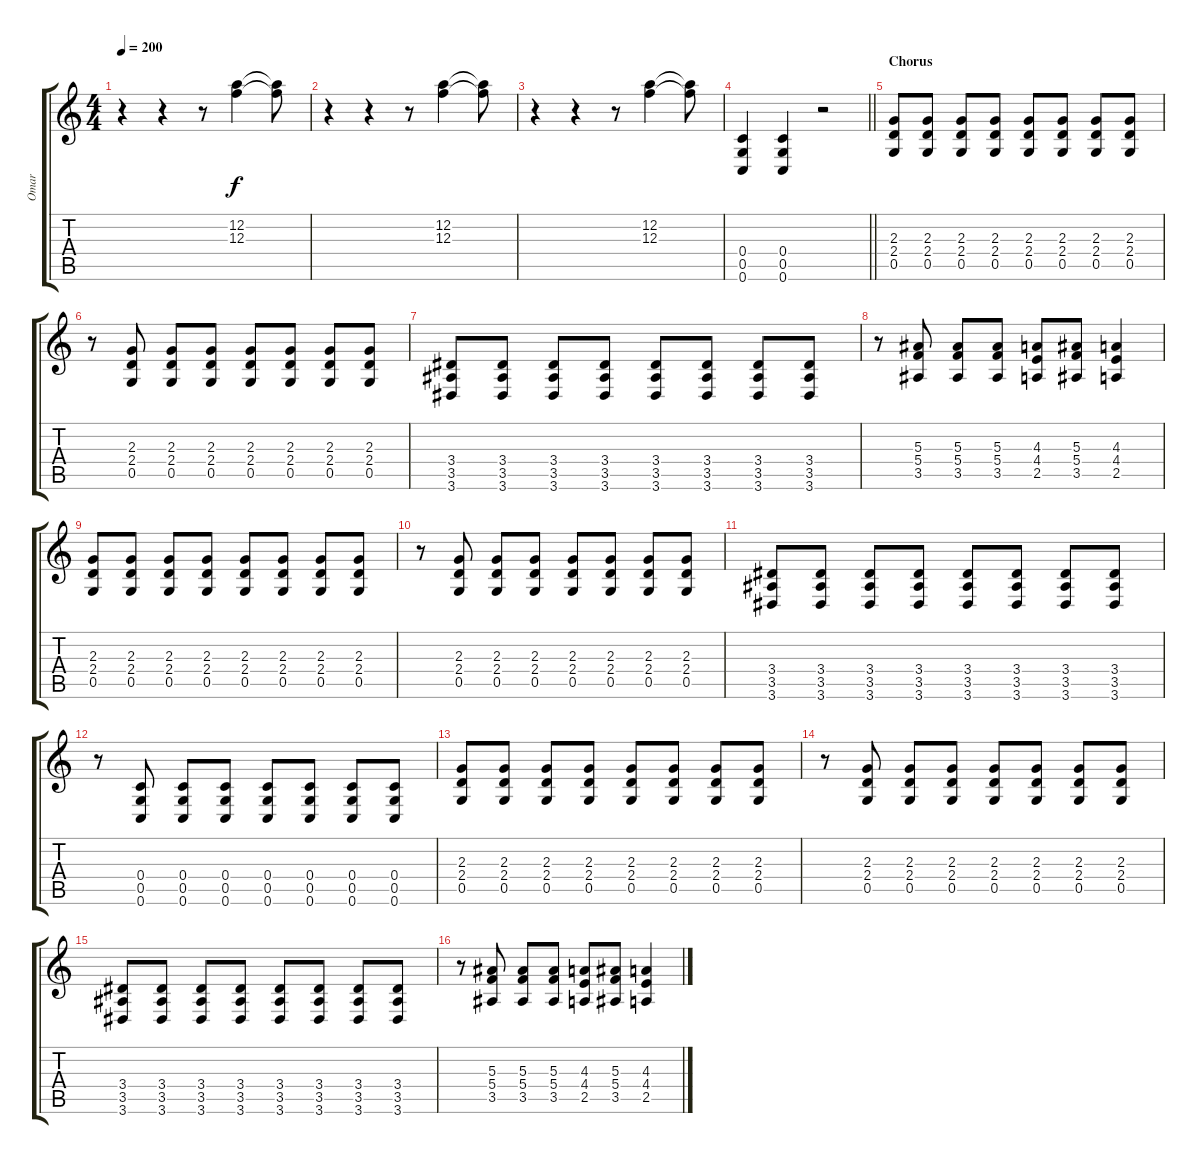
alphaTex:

\track ("Omar" "Omar") {instrument distortionguitar}
\staff {score tabs}
\tuning (D4 A3 F3 C3 G2 C2) {hide}
\ts (4 4)
\tempo 200
\clef g2
\ks c
r.4{dy f} r.4 r.8 (12.2 12.3).4 (12.2{t} 12.3{t}).8 |
r.4 r.4 r.8 (12.2 12.3).4 (12.2{t} 12.3{t}).8 |
r.4 r.4 r.8 (12.2 12.3).4 (12.2{t} 12.3{t}).8 |
\barLineRight lightlight
(0.4 0.5 0.6).4 (0.4 0.5 0.6).4 r.2 |
\section ("" "Chorus")
(2.3 2.4 0.5).8{instrument distortionguitar} (2.3 2.4 0.5).8 (2.3 2.4 0.5).8 (2.3 2.4 0.5).8 (2.3 2.4 0.5).8 (2.3 2.4 0.5).8 (2.3 2.4 0.5).8 (2.3 2.4 0.5).8 |
r.8 (2.3 2.4 0.5).8 (2.3 2.4 0.5).8 (2.3 2.4 0.5).8 (2.3 2.4 0.5).8 (2.3 2.4 0.5).8 (2.3 2.4 0.5).8 (2.3 2.4 0.5).8 |
(3.4 3.5 3.6).8 (3.4 3.5 3.6).8 (3.4 3.5 3.6).8 (3.4 3.5 3.6).8 (3.4 3.5 3.6).8 (3.4 3.5 3.6).8 (3.4 3.5 3.6).8 (3.4 3.5 3.6).8 |
r.8 (5.3 5.4 3.5).8 (5.3 5.4 3.5).8 (5.3 5.4 3.5).8 (4.3 4.4 2.5).8 (5.3 5.4 3.5).8 (4.3 4.4 2.5).4 |
(2.3 2.4 0.5).8{instrument distortionguitar} (2.3 2.4 0.5).8 (2.3 2.4 0.5).8 (2.3 2.4 0.5).8 (2.3 2.4 0.5).8 (2.3 2.4 0.5).8 (2.3 2.4 0.5).8 (2.3 2.4 0.5).8 |
r.8 (2.3 2.4 0.5).8 (2.3 2.4 0.5).8 (2.3 2.4 0.5).8 (2.3 2.4 0.5).8 (2.3 2.4 0.5).8 (2.3 2.4 0.5).8 (2.3 2.4 0.5).8 |
(3.4 3.5 3.6).8 (3.4 3.5 3.6).8 (3.4 3.5 3.6).8 (3.4 3.5 3.6).8 (3.4 3.5 3.6).8 (3.4 3.5 3.6).8 (3.4 3.5 3.6).8 (3.4 3.5 3.6).8 |
r.8 (0.4 0.5 0.6).8 (0.4 0.5 0.6).8 (0.4 0.5 0.6).8 (0.4 0.5 0.6).8 (0.4 0.5 0.6).8 (0.4 0.5 0.6).8 (0.4 0.5 0.6).8 |
(2.3 2.4 0.5).8{instrument distortionguitar} (2.3 2.4 0.5).8 (2.3 2.4 0.5).8 (2.3 2.4 0.5).8 (2.3 2.4 0.5).8 (2.3 2.4 0.5).8 (2.3 2.4 0.5).8 (2.3 2.4 0.5).8 |
r.8 (2.3 2.4 0.5).8 (2.3 2.4 0.5).8 (2.3 2.4 0.5).8 (2.3 2.4 0.5).8 (2.3 2.4 0.5).8 (2.3 2.4 0.5).8 (2.3 2.4 0.5).8 |
(3.4 3.5 3.6).8 (3.4 3.5 3.6).8 (3.4 3.5 3.6).8 (3.4 3.5 3.6).8 (3.4 3.5 3.6).8 (3.4 3.5 3.6).8 (3.4 3.5 3.6).8 (3.4 3.5 3.6).8 |
r.8 (5.3 5.4 3.5).8 (5.3 5.4 3.5).8 (5.3 5.4 3.5).8 (4.3 4.4 2.5).8 (5.3 5.4 3.5).8 (4.3 4.4 2.5).4
